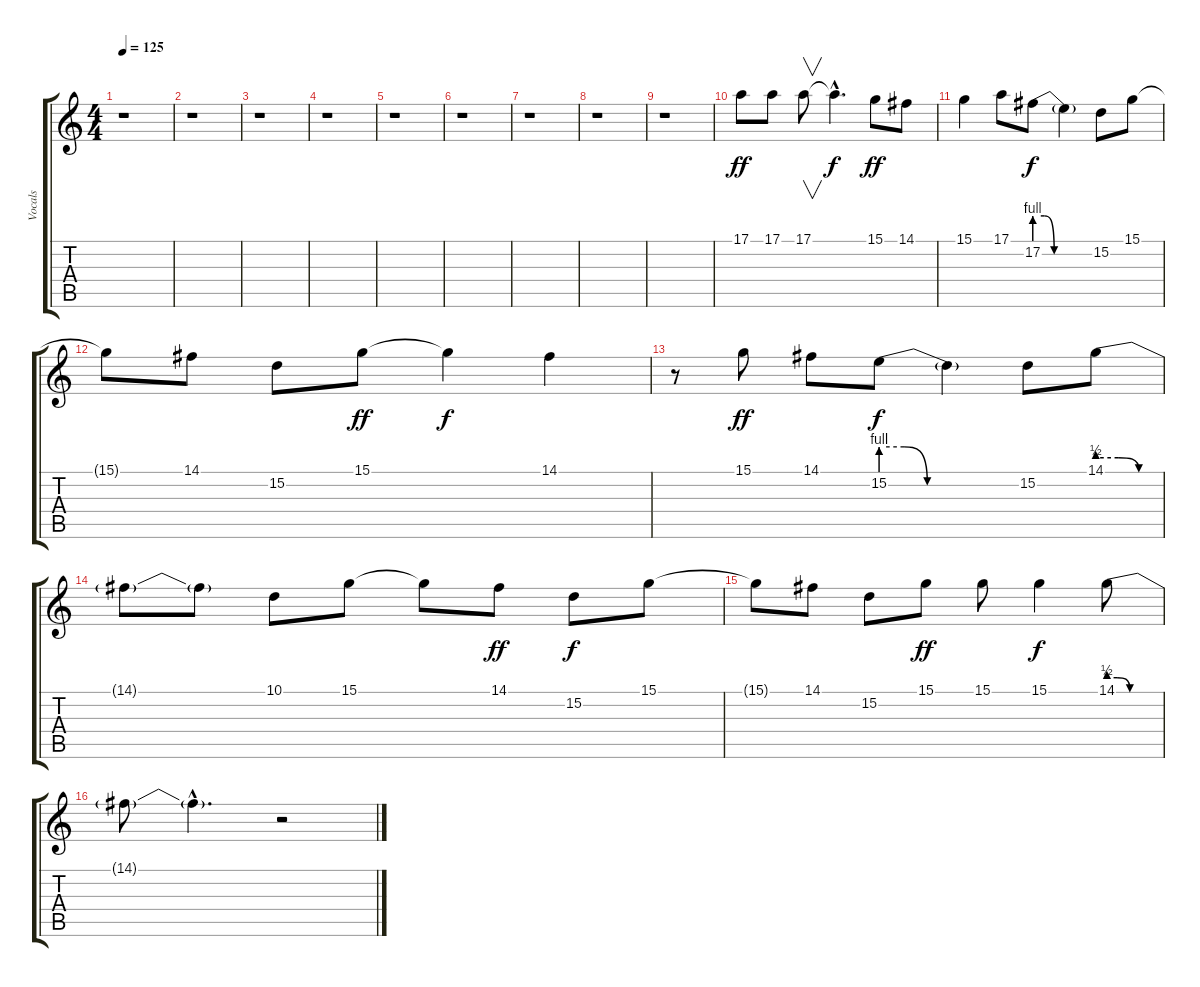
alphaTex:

\track ("Vocals" "Vocals") {instrument lead2sawtooth}
\staff {score tabs}
\tuning (E4 B3 G3 D3 A2 E2) {hide}
\ts (4 4)
\tempo 125
\clef g2
\ks c
r.1{dy f} |
r.1 |
r.1 |
r.1 |
r.1 |
r.1 |
r.1 |
r.1 |
r.1 |
17.1.8{dy ff} 17.1.8 17.1.8{v} 17.1{hac t}.4{d dy f} 15.1.8{dy ff} 14.1.8 |
15.1.4 17.1.8 17.2{be (custom 0 4 10 4 20 0 40 0 60 0)}.8{dy f} 17.2{t}.4 15.2.8 15.1.8 |
15.1{t}.8 14.1.8 15.2.8 15.1.8{dy ff} 15.1{t}.4{dy f} 14.1.4 |
r.8 15.1.8{dy ff} 14.1.8 15.2{be (custom 0 4 10 4 20 0 40 0 60 0)}.8{dy f} 15.2{t}.4 15.2.8 14.1{be (custom 0 2 20 2 40 0 60 0)}.8 |
14.1{t}.8 14.1{t}.8 10.1.8 15.1.8 15.1{t}.8 14.1.8{dy ff} 15.2.8{dy f} 15.1.8 |
15.1{t}.8 14.1.8 15.2.8 15.1.8{dy ff} 15.1.8 15.1.4{dy f} 14.1{be (custom 0 2 10 2 25 0 40 0 60 0)}.8 |
14.1{t}.8 14.1{hac t}.4{d} r.2
